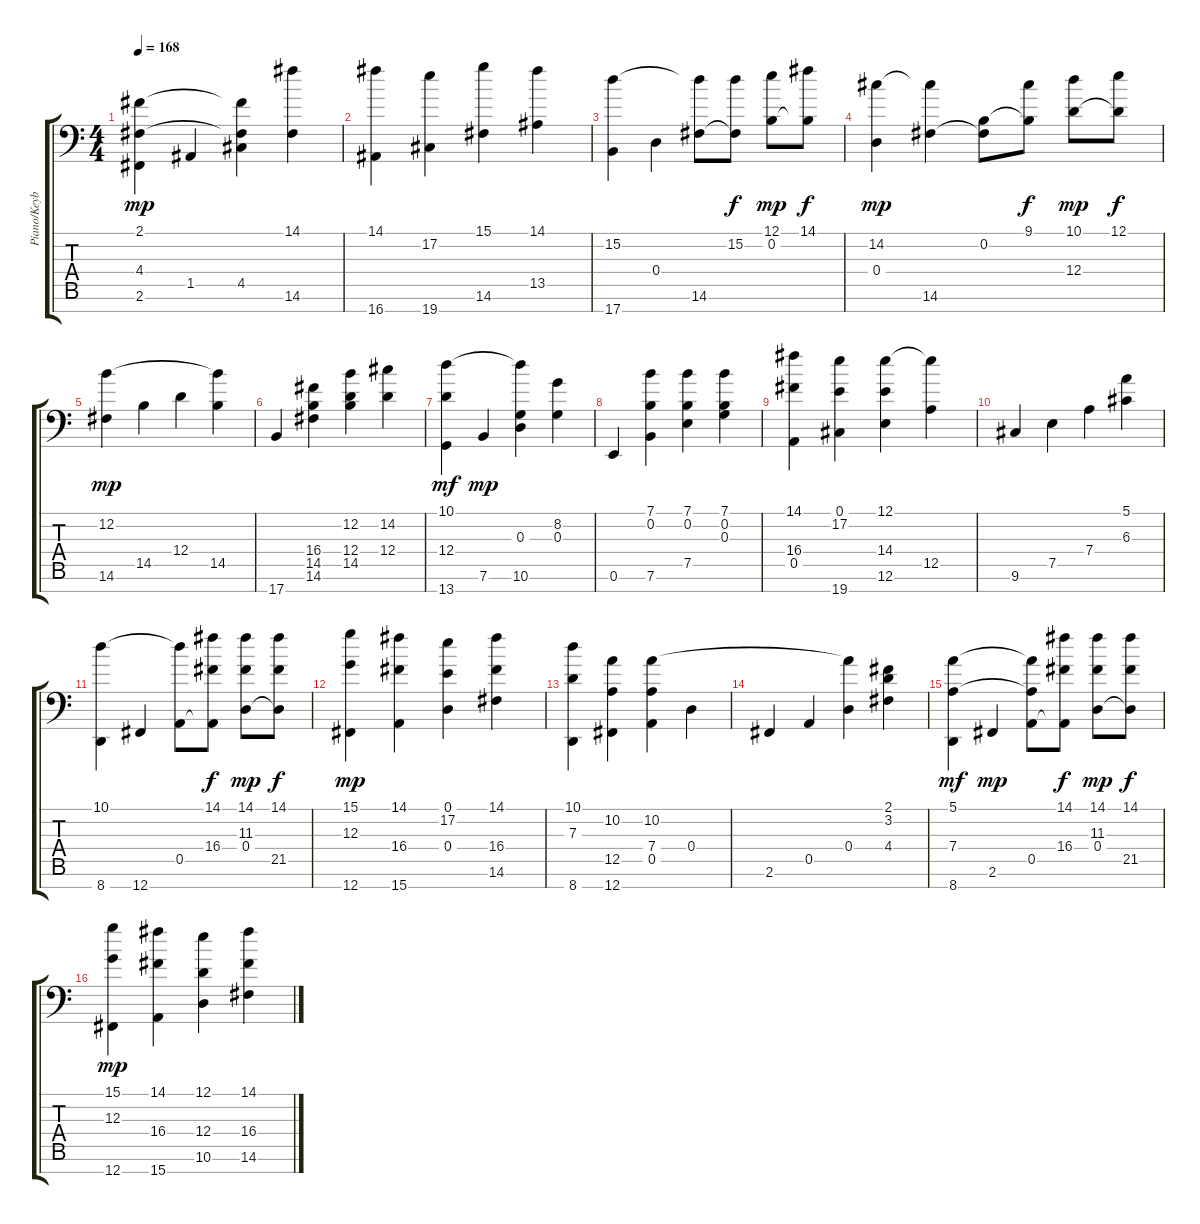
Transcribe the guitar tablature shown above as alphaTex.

\track ("Piano/Keyboard" "Piano/Keyb") {instrument brightacousticpiano}
\staff {score tabs}
\tuning (E4 B3 G3 D3 A2 E2 Gb1) {hide}
\ts (4 4)
\tempo 168
\clef f4
\ks c
(2.1 4.4 2.6).4{dy mp} 1.5.4 (2.1{t} 4.4{t} 4.5).4 (14.1 14.6).4 |
(14.1 16.7).4 (17.2 19.7).4 (15.1 14.6).4 (14.1 13.5).4 |
(15.2 17.7).4 0.4.4 (15.2{t} 14.6).8 (15.2 14.6{t}).8{dy f} (12.1 0.2).8{dy mp} (14.1 0.2{t}).8{dy f} |
(14.2 0.4).4{dy mp} (14.2{t} 14.6).4 (0.2 14.6{t}).8 (9.1 0.2{t}).8{dy f} (10.1 12.4).8{dy mp} (12.1 12.4{t}).8{dy f} |
(12.2 14.6).4{dy mp} 14.5.4 12.4.4 (12.2{t} 14.5).4 |
17.7.4 (16.4 14.5 14.6).4 (12.2 12.4 14.5).4 (14.2 12.4).4 |
(10.1 12.4 13.7).4{dy mf} 7.6.4{dy mp} (10.1{t} 0.3 10.6).4 (8.2 0.3).4 |
0.6.4 (7.1 0.2 7.6).4 (7.1 0.2 7.5).4 (7.1 0.2 0.3).4 |
(14.1 16.4 0.5).4 (0.1 17.2 19.7).4 (12.1 14.4 12.6).4 (12.1{t} 12.5).4 |
9.6.4 7.5.4 7.4.4 (5.1 6.3).4 |
\section ("" "")
(10.1 8.7).4 12.7.4 (10.1{t} 0.5).8 (14.1 16.4 0.5{t}).8{dy f} (14.1 11.3 0.4).8{dy mp} (14.1 0.4{t} 21.5).8{dy f} |
(15.1 12.3 12.7).4{dy mp} (14.1 16.4 15.7).4 (0.1 17.2 0.4).4 (14.1 16.4 14.6).4 |
(10.1 7.3 8.7).4 (10.2 12.5 12.7).4 (10.2 7.4 0.5).4 0.4.4 |
2.6.4 0.5.4 (10.2{t} 0.4).4 (2.1 3.2 4.4).4 |
(5.1 7.4 8.7).4{dy mf} 2.6.4{dy mp} (5.1{t} 7.4{t} 0.5).8 (14.1 16.4 0.5{t}).8{dy f} (14.1 11.3 0.4).8{dy mp} (14.1 0.4{t} 21.5).8{dy f} |
(15.1 12.3 12.7).4{dy mp} (14.1 16.4 15.7).4 (12.1 12.4 10.6).4 (14.1 16.4 14.6).4
